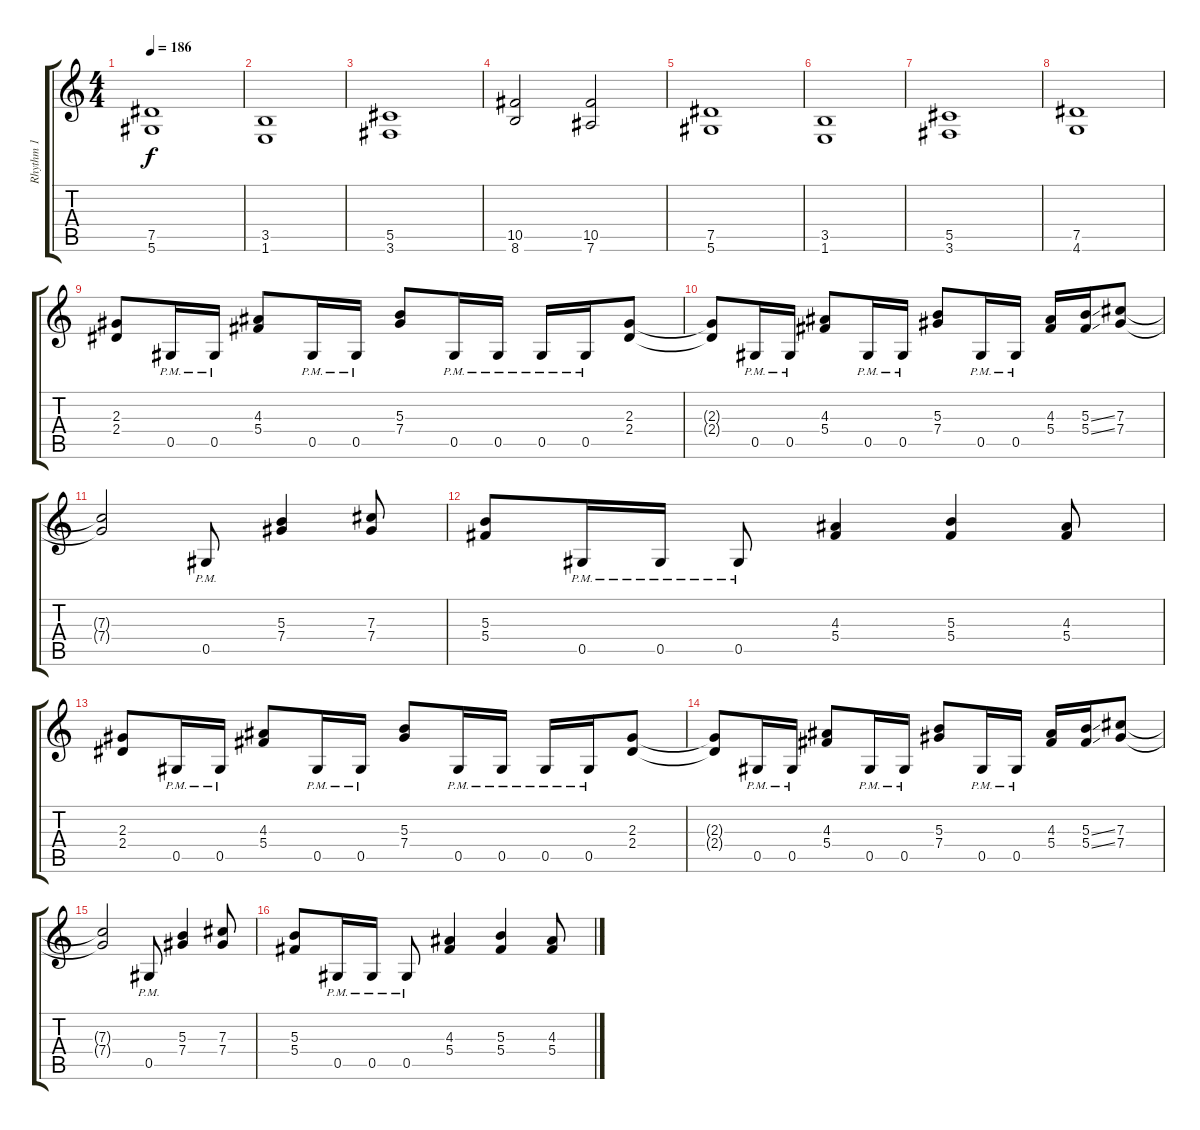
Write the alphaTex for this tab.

\track ("Rhythm 1" "Rhythm 1") {instrument distortionguitar}
\staff {score tabs}
\tuning (Eb4 Bb3 Gb3 Db3 Ab2 Eb2) {hide}
\ts (4 4)
\tempo 186
\clef g2
\ks c
(7.5 5.6).1{dy f} |
(3.5 1.6).1 |
(5.5 3.6).1 |
(10.5 8.6).2 (10.5 7.6).2 |
(7.5 5.6).1 |
(3.5 1.6).1 |
(5.5 3.6).1 |
(7.5 4.6).1 |
(2.3 2.4).8 0.5{pm}.16 0.5{pm}.16 (4.3 5.4).8 0.5{pm}.16 0.5{pm}.16 (5.3 7.4).8 0.5{pm}.16 0.5{pm}.16 0.5{pm}.16 0.5{pm}.16 (2.3 2.4).8 |
(2.3{t} 2.4{t}).8 0.5{pm}.16 0.5{pm}.16 (4.3 5.4).8 0.5{pm}.16 0.5{pm}.16 (5.3 7.4).8 0.5{pm}.16 0.5{pm}.16 (4.3 5.4).16 (5.3{ss} 5.4{ss}).16 (7.3 7.4).8 |
(7.3{t} 7.4{t}).2 0.5{pm}.8 (5.3 7.4).4 (7.3 7.4).8 |
(5.3 5.4).8 0.5{pm}.16 0.5{pm}.16 0.5{pm}.8 (4.3 5.4).4 (5.3 5.4).4 (4.3 5.4).8 |
(2.3 2.4).8 0.5{pm}.16 0.5{pm}.16 (4.3 5.4).8 0.5{pm}.16 0.5{pm}.16 (5.3 7.4).8 0.5{pm}.16 0.5{pm}.16 0.5{pm}.16 0.5{pm}.16 (2.3 2.4).8 |
(2.3{t} 2.4{t}).8 0.5{pm}.16 0.5{pm}.16 (4.3 5.4).8 0.5{pm}.16 0.5{pm}.16 (5.3 7.4).8 0.5{pm}.16 0.5{pm}.16 (4.3 5.4).16 (5.3{ss} 5.4{ss}).16 (7.3 7.4).8 |
(7.3{t} 7.4{t}).2 0.5{pm}.8 (5.3 7.4).4 (7.3 7.4).8 |
(5.3 5.4).8 0.5{pm}.16 0.5{pm}.16 0.5{pm}.8 (4.3 5.4).4 (5.3 5.4).4 (4.3 5.4).8
